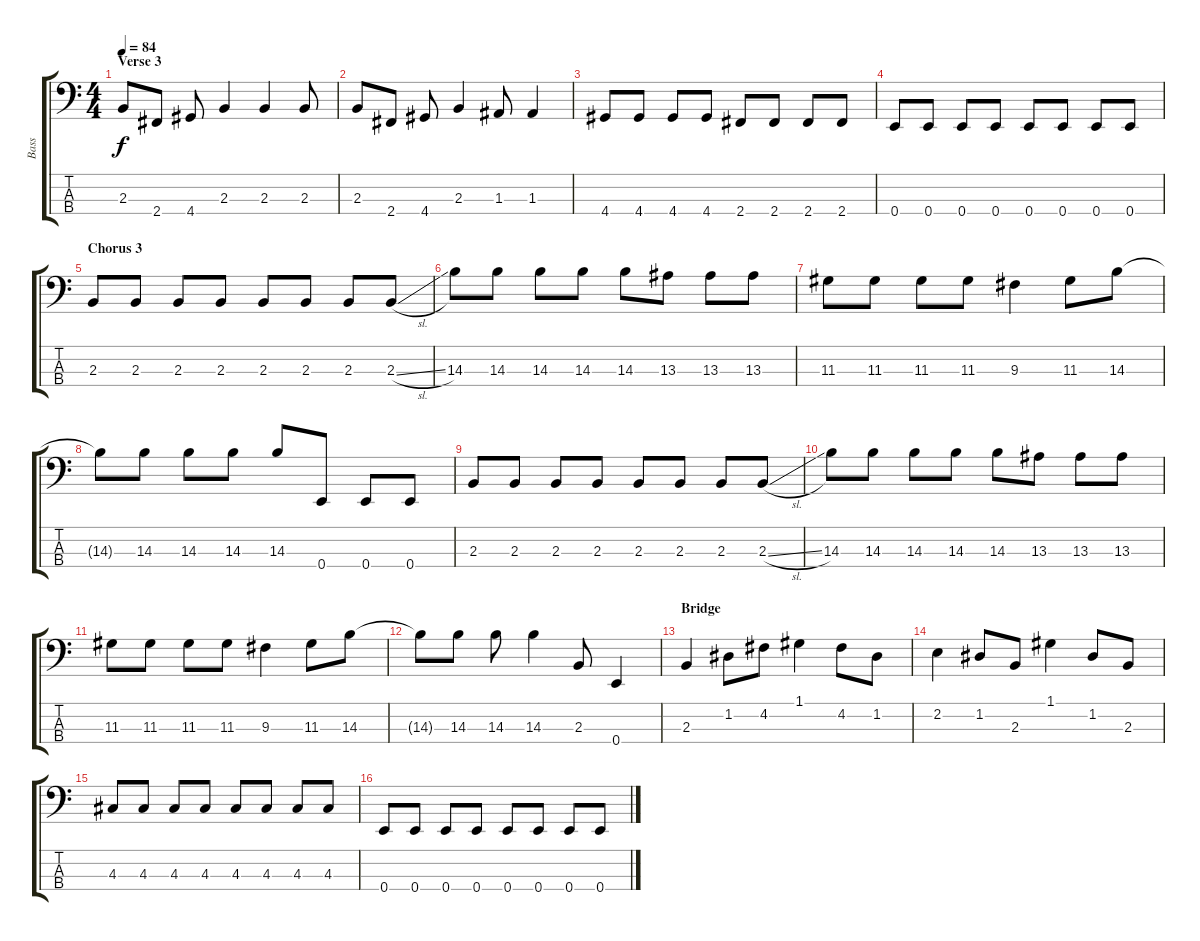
\track ("Bass" "Bass") {instrument acousticbass}
\staff {score tabs}
\tuning (G2 D2 A1 E1) {hide}
\ts (4 4)
\section ("" "Verse 3")
\tempo 84
\clef f4
\ks c
2.3.8{dy f} 2.4.8 4.4.8 2.3.4 2.3.4 2.3.8 |
2.3.8 2.4.8 4.4.8 2.3.4 1.3.8 1.3.4 |
4.4.8 4.4.8 4.4.8 4.4.8 2.4.8 2.4.8 2.4.8 2.4.8 |
0.4.8 0.4.8 0.4.8 0.4.8 0.4.8 0.4.8 0.4.8 0.4.8 |
\section ("" "Chorus 3")
2.3.8 2.3.8 2.3.8 2.3.8 2.3.8 2.3.8 2.3.8 2.3{sl}.8 |
14.3.8 14.3.8 14.3.8 14.3.8 14.3.8 13.3.8 13.3.8 13.3.8 |
11.3.8 11.3.8 11.3.8 11.3.8 9.3.4 11.3.8 14.3.8 |
14.3{t}.8 14.3.8 14.3.8 14.3.8 14.3.8 0.4.8 0.4.8 0.4.8 |
2.3.8 2.3.8 2.3.8 2.3.8 2.3.8 2.3.8 2.3.8 2.3{sl}.8 |
14.3.8 14.3.8 14.3.8 14.3.8 14.3.8 13.3.8 13.3.8 13.3.8 |
11.3.8 11.3.8 11.3.8 11.3.8 9.3.4 11.3.8 14.3.8 |
14.3{t}.8 14.3.8 14.3.8 14.3.4 2.3.8 0.4.4 |
\section ("" "Bridge")
2.3.4 1.2.8 4.2.8 1.1.4 4.2.8 1.2.8 |
2.2.4 1.2.8 2.3.8 1.1.4 1.2.8 2.3.8 |
4.3.8 4.3.8 4.3.8 4.3.8 4.3.8 4.3.8 4.3.8 4.3.8 |
0.4.8 0.4.8 0.4.8 0.4.8 0.4.8 0.4.8 0.4.8 0.4.8
